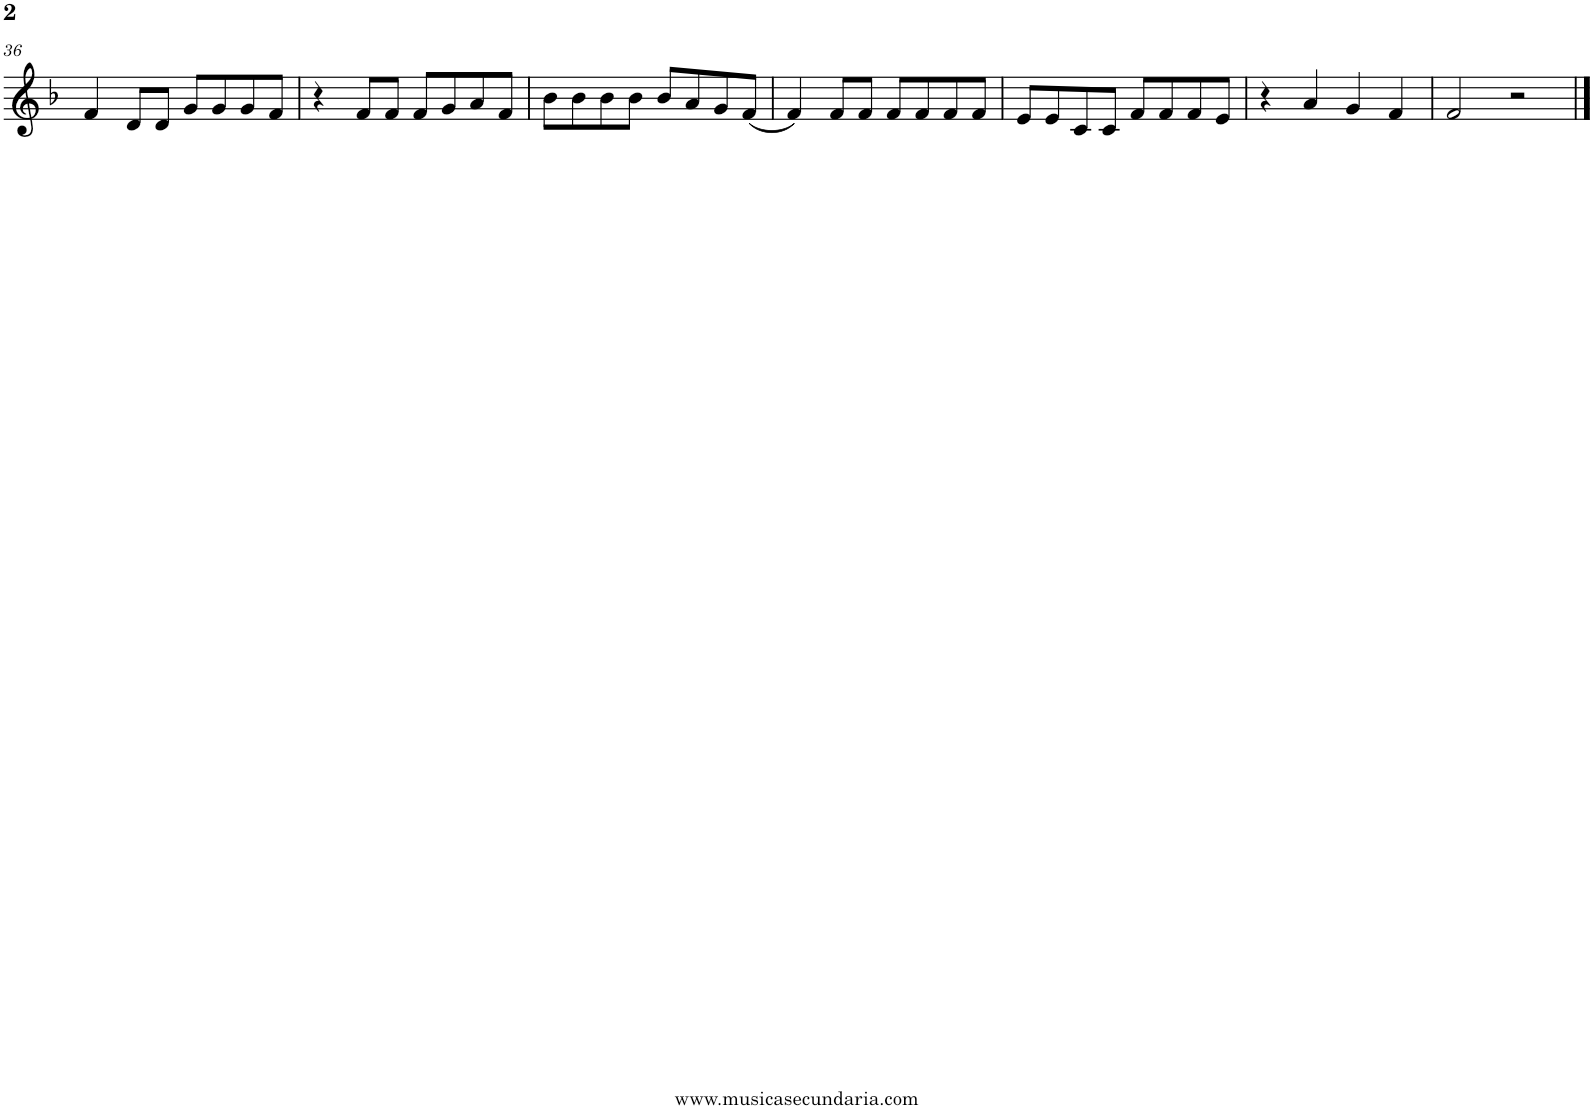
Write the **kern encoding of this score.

**kern
*part1
*staff1
*I"Flauta
*I'Fl.
!!LO:PB:g=z
*clefG2
*k[b-]
*M4/4
*met(c)
=36
4f/
8d/L
8d/J
8g/L
8g/
8g/
8f/J
=37
4r
8f/L
8f/J
8f/L
8g/
8a/
8f/J
=38
8b-\L
8b-\
8b-\
8b-\J
8b-/L
8a/
8g/
(<8f/J
=39
4f/)
8f/L
8f/J
8f/L
8f/
8f/
8f/J
=40
8e/L
8e/
8c/
8c/J
8f/L
8f/
8f/
8e/J
=41
4r
4a/
4g/
4f/
=42
2f/
2r
==
*-
